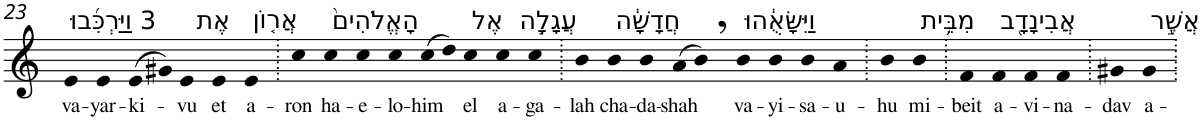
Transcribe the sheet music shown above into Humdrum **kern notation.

**kern	**text
*part1	*part1
*staff1	*staff1
*I"Piano	*
*I'Pno	*
!!LO:PB:g=z
*clefG2	*
*k[]	*
=23	=23
!LO:TX:a:t=3 וַיַּרְכִּ֜בוּ	!
!	!LO:LY:b
4e	va-
!	!LO:LY:b
4e	-yar-
!	!LO:LY:b
(>8e	-ki-
8g#X)	.
!	!LO:LY:b
4e	-vu
!LO:TX:a:t=אֶת	!
!	!LO:LY:b
4e	et
!LO:TX:a:t=אֲר֤וֹן	!
!	!LO:LY:b
4e	a-
=24.	=24.
!	!LO:LY:b
4cc	-ron
!LO:TX:a:t=הָאֱלֹהִים֙	!
!	!LO:LY:b
4cc	ha-
!	!LO:LY:b
4cc	-e-
!	!LO:LY:b
4cc	-lo-
!	!LO:LY:b
(>8cc	-him
8dd)	.
!LO:TX:a:t=אֶל	!
!	!LO:LY:b
4cc	el
!LO:TX:a:t=עֲגָלָ֣ה	!
!	!LO:LY:b
4cc	a-
!	!LO:LY:b
4cc	-ga-
=25.	=25.
!	!LO:LY:b
4b	-lah
!LO:TX:a:t=חֲדָשָׁ֔ה	!
!	!LO:LY:b
4b	cha-
!	!LO:LY:b
4b	-da-
!	!LO:LY:b
(>8a	-shah
8b,)	.
!LO:TX:a:t=וַיִּשָּׂאֻ֔הוּ	!
!	!LO:LY:b
4b	va-
!	!LO:LY:b
4b	-yi-
!	!LO:LY:b
4b	-sa-
!	!LO:LY:b
4a	-u-
=26.	=26.
!	!LO:LY:b
4b	-hu
!LO:TX:a:t=מִבֵּ֥ית	!
!	!LO:LY:b
4b	mi-
=27.	=27.
!	!LO:LY:b
4f	-beit
!LO:TX:a:t=אֲבִינָדָ֖ב	!
!	!LO:LY:b
4f	a-
!	!LO:LY:b
4f	-vi-
!	!LO:LY:b
4f	-na-
=28.	=28.
!	!LO:LY:b
4g#X	-dav
!LO:TX:a:t=אֲשֶׁ֣ר	!
!	!LO:LY:b
4g#	a-
=.	=.
*-	*-
